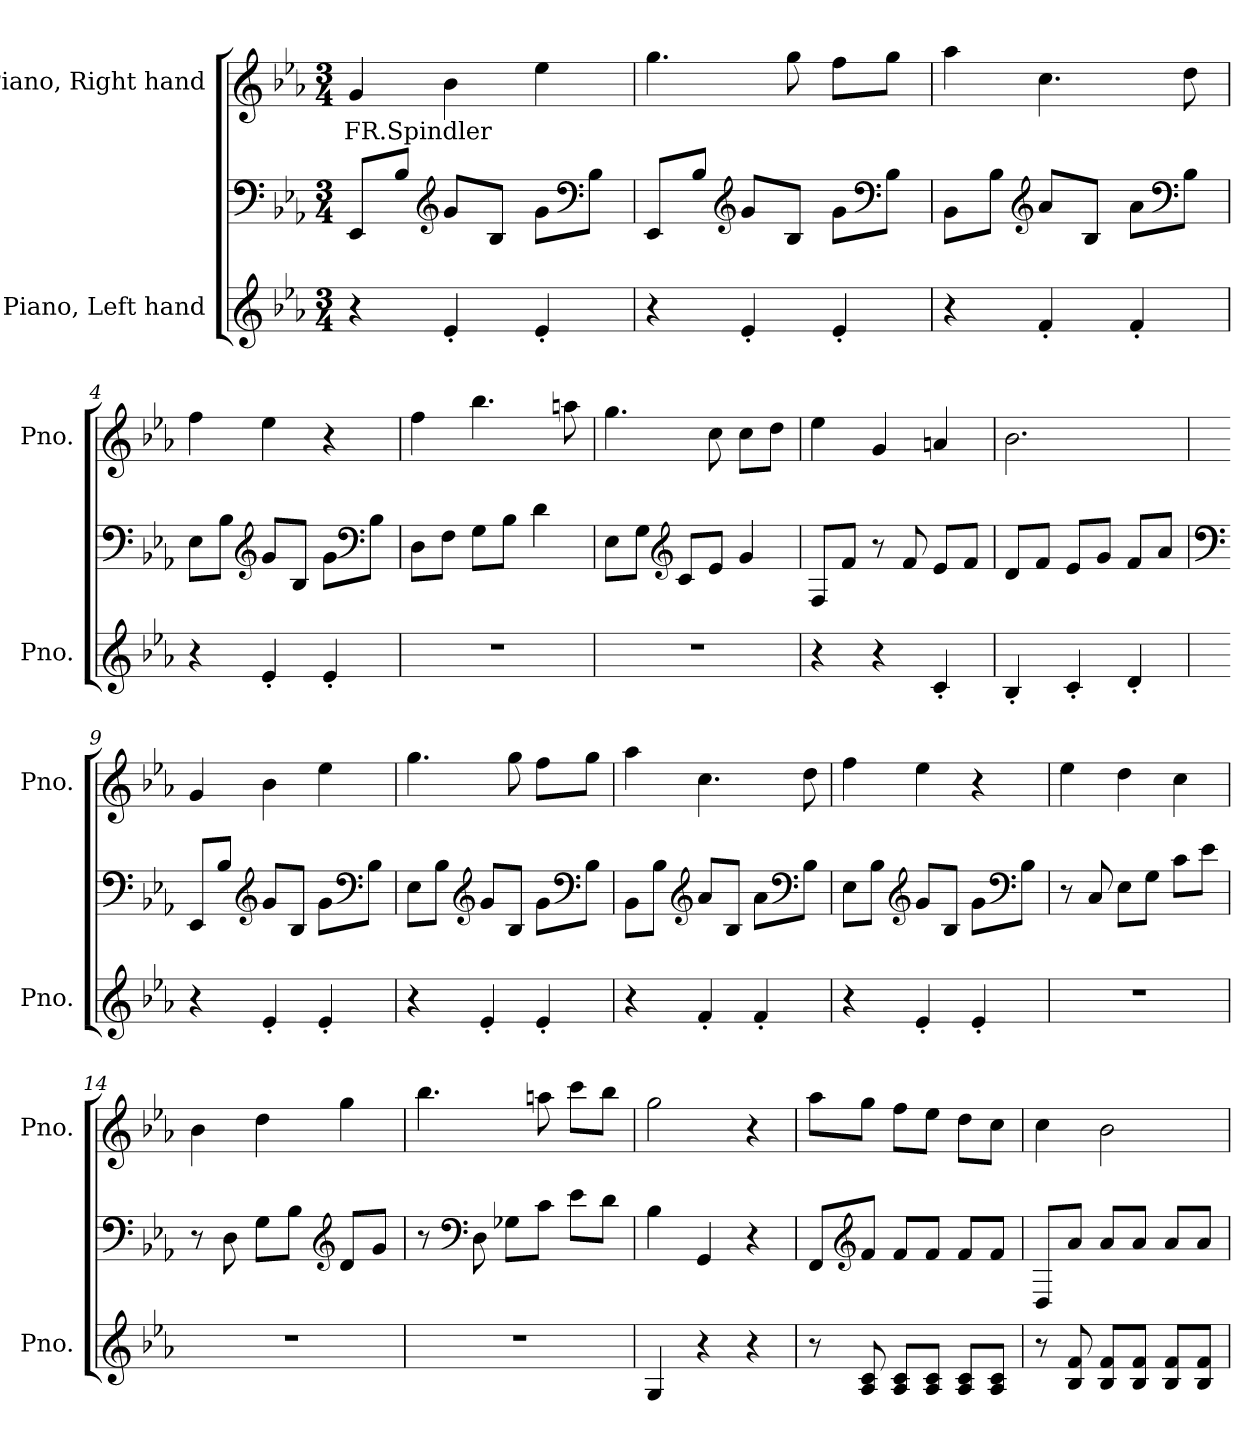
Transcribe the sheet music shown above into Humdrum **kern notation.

**kern	**kern	**kern	**text
*part2	*part2	*part1	*part1
*staff3	*staff2	*staff1	*staff1
*I"Piano, Left hand	*	*I"Piano, Right hand	*
*I'Pno.	*	*I'Pno.	*
*clefG2	*clefF4	*clefG2	*
*k[b-e-a-]	*k[b-e-a-]	*k[b-e-a-]	*
*M3/4	*M3/4	*M3/4	*
*MM120	*MM120	*MM120	*
=1	=1	=1	=1
!	!	!	!LO:LY:b
4r	8EE-/L	4g/	FR.Spindler
.	8B-/J	.	.
*	*clefG2	*	*
4e-'/	8g/L	4b-\	.
.	8B-/J	.	.
4e-'/	8g\L	4ee-\	.
*	*clefF4	*	*
.	8B-\J	.	.
=2	=2	=2	=2
4r	8EE-/L	4.gg\	.
.	8B-/J	.	.
*	*clefG2	*	*
4e-'/	8g/L	.	.
.	8B-/J	8gg\	.
4e-'/	8g\L	8ff\L	.
*	*clefF4	*	*
.	8B-\J	8gg\J	.
=3	=3	=3	=3
4r	8BB-\L	4aa-\	.
.	8B-\J	.	.
*	*clefG2	*	*
4f'/	8a-/L	4.cc\	.
.	8B-/J	.	.
4f'/	8a-\L	.	.
*	*clefF4	*	*
.	8B-\J	8dd\	.
!!LO:LB:g=z
=4	=4	=4	=4
4r	8E-\L	4ff\	.
.	8B-\J	.	.
*	*clefG2	*	*
4e-'/	8g/L	4ee-\	.
.	8B-/J	.	.
4e-'/	8g\L	4r	.
*	*clefF4	*	*
.	8B-\J	.	.
=5	=5	=5	=5
2.r	8D\L	4ff\	.
.	8F\J	.	.
.	8G\L	4.bb-\	.
.	8B-\J	.	.
.	4d\	.	.
.	.	8aan\	.
=6	=6	=6	=6
2.r	8E-\L	4.gg\	.
.	8G\J	.	.
*	*clefG2	*	*
.	8c/L	.	.
.	8e-/J	8cc\	.
.	4g/	8cc\L	.
.	.	8dd\J	.
=7	=7	=7	=7
4r	8F/L	4ee-\	.
.	8f/J	.	.
4r	8r	4g/	.
.	8f/	.	.
4c'/	8e-/L	4an/	.
.	8f/J	.	.
=8	=8	=8	=8
4B-'/	8d/L	2.b-\	.
.	8f/J	.	.
4c'/	8e-/L	.	.
.	8g/J	.	.
4d'/	8f/L	.	.
.	8a-/J	.	.
!!LO:LB:g=z
=9	=9	=9	=9
*	*clefF4	*	*
4r	8EE-/L	4g/	.
.	8B-/J	.	.
*	*clefG2	*	*
4e-'/	8g/L	4b-\	.
.	8B-/J	.	.
4e-'/	8g\L	4ee-\	.
*	*clefF4	*	*
.	8B-\J	.	.
=10	=10	=10	=10
4r	8E-\L	4.gg\	.
.	8B-\J	.	.
*	*clefG2	*	*
4e-'/	8g/L	.	.
.	8B-/J	8gg\	.
4e-'/	8g\L	8ff\L	.
*	*clefF4	*	*
.	8B-\J	8gg\J	.
=11	=11	=11	=11
4r	8BB-\L	4aa-\	.
.	8B-\J	.	.
*	*clefG2	*	*
4f'/	8a-/L	4.cc\	.
.	8B-/J	.	.
4f'/	8a-\L	.	.
*	*clefF4	*	*
.	8B-\J	8dd\	.
=12	=12	=12	=12
4r	8E-\L	4ff\	.
.	8B-\J	.	.
*	*clefG2	*	*
4e-'/	8g/L	4ee-\	.
.	8B-/J	.	.
4e-'/	8g\L	4r	.
*	*clefF4	*	*
.	8B-\J	.	.
!!LO:LB:g=z
=13	=13	=13	=13
2.r	8r	4ee-\	.
.	8C/	.	.
.	8E-\L	4dd\	.
.	8G\J	.	.
.	8c\L	4cc\	.
.	8e-\J	.	.
=14	=14	=14	=14
2.r	8r	4b-\	.
.	8D\	.	.
.	8G\L	4dd\	.
.	8B-\J	.	.
*	*clefG2	*	*
.	8d/L	4gg\	.
.	8g/J	.	.
=15	=15	=15	=15
2.r	8r	4.bb-\	.
*	*clefF4	*	*
.	8D\	.	.
.	8G-X\L	.	.
.	8c\J	8aan\	.
.	8e-\L	8ccc\L	.
.	8d\J	8bb-\J	.
=16	=16	=16	=16
4G/	4B-\	2gg\	.
4r	4GG/	.	.
4r	4r	4r	.
=17	=17	=17	=17
8r	8FF/L	8aa-\L	.
*	*clefG2	*	*
8A-/ 8c/	8f/J	8gg\J	.
8A-/ 8c/L	8f/L	8ff\L	.
8A-/ 8c/J	8f/J	8ee-\J	.
8A-/ 8c/L	8f/L	8dd\L	.
8A-/ 8c/J	8f/J	8cc\J	.
!!LO:PB:g=z
=18	=18	=18	=18
8r	8D/L	4cc\	.
8B-/ 8f/	8a-/J	.	.
8B-/ 8f/L	8a-/L	2b-\	.
8B-/ 8f/J	8a-/J	.	.
8B-/ 8f/L	8a-/L	.	.
8B-/ 8f/J	8a-/J	.	.
=	=	=	=
*-	*-	*-	*-
